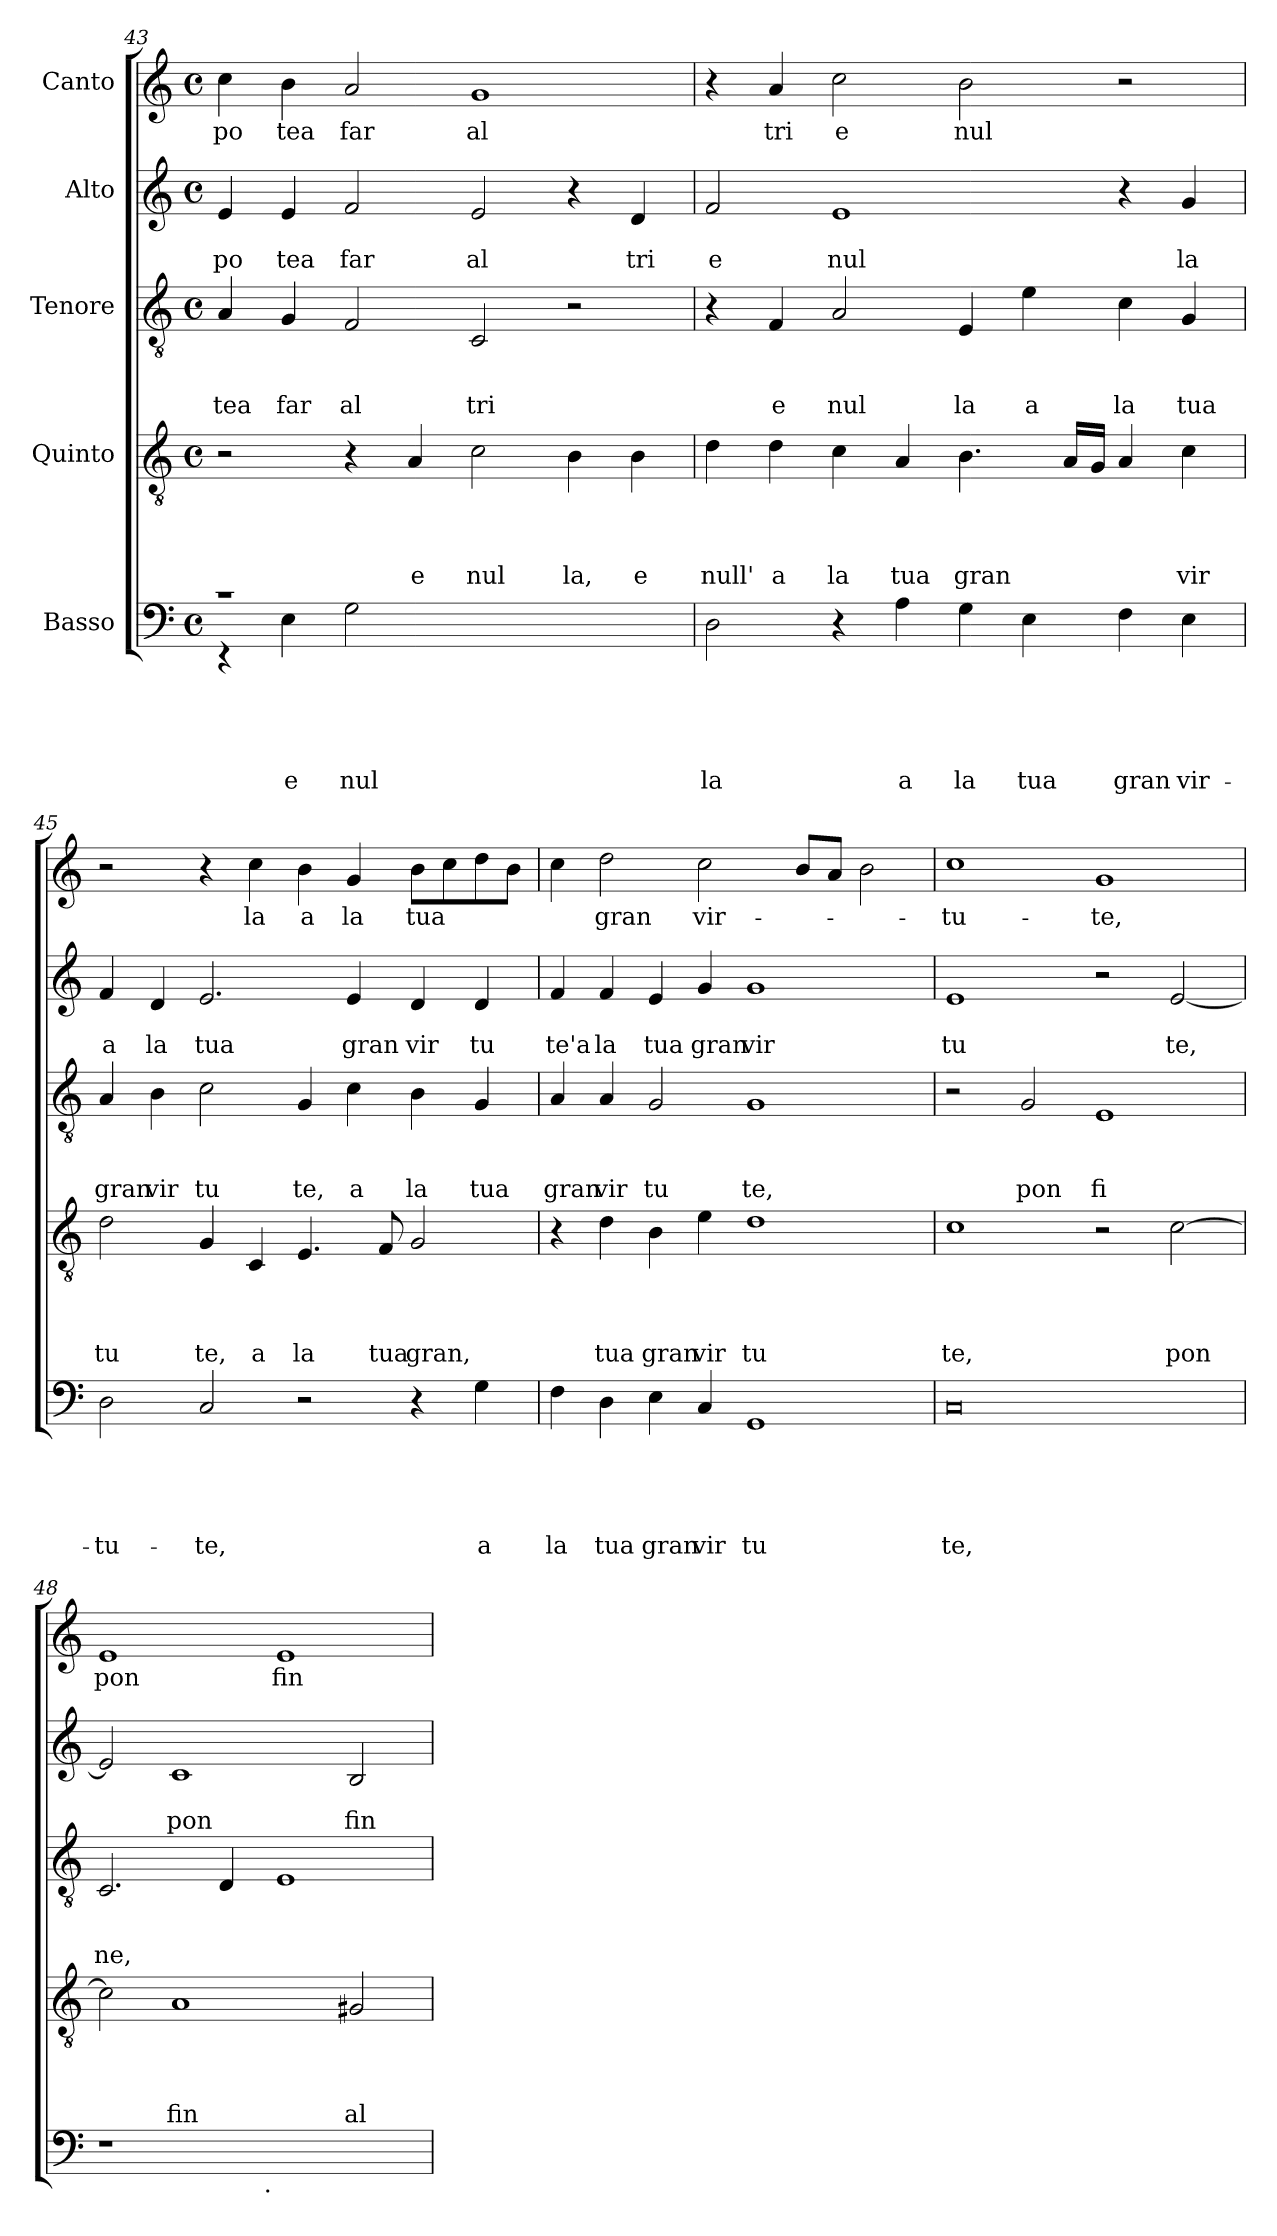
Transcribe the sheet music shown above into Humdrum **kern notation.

**kern	**text	**text	**text	**text	**text	**kern	**text	**text	**text	**text	**kern	**text	**text	**text	**kern	**text	**text	**kern	**text
*part5	*part5	*part5	*part5	*part5	*part5	*part4	*part4	*part4	*part4	*part4	*part3	*part3	*part3	*part3	*part2	*part2	*part2	*part1	*part1
*staff5	*staff5	*staff5	*staff5	*staff5	*staff5	*staff4	*staff4	*staff4	*staff4	*staff4	*staff3	*staff3	*staff3	*staff3	*staff2	*staff2	*staff2	*staff1	*staff1
*I"Basso	*	*	*	*	*	*I"Quinto	*	*	*	*	*I"Tenore	*	*	*	*I"Alto	*	*	*I"Canto	*
*clefF4	*	*	*	*	*	*clefGv2	*	*	*	*	*clefGv2	*	*	*	*clefG2	*	*	*clefG2	*
*k[]	*	*	*	*	*	*k[]	*	*	*	*	*k[]	*	*	*	*k[]	*	*	*k[]	*
*C:	*	*	*	*	*	*C:	*	*	*	*	*C:	*	*	*	*C:	*	*	*C:	*
*M4/4	*	*	*	*	*	*M4/4	*	*	*	*	*M4/4	*	*	*	*M4/4	*	*	*M4/4	*
*met(c)	*	*	*	*	*	*met(c)	*	*	*	*	*met(c)	*	*	*	*met(c)	*	*	*met(c)	*
=43	=43	=43	=43	=43	=43	=43	=43	=43	=43	=43	=43	=43	=43	=43	=43	=43	=43	=43	=43
*^	*	*	*	*	*	*	*	*	*	*	*	*	*	*	*	*	*	*	*
!	!	!	!	!	!	!	!	!	!	!	!	!	!	!	!LO:LY:b	!	!	!LO:LY:b	!	!LO:LY:b
1rc	4rEE	.	.	.	.	.	2r	.	.	.	.	4A/	.	.	tea	4e/	.	po	4cc\	po
!	!	!	!	!	!	!LO:LY:b	!	!	!	!	!	!	!	!	!LO:LY:b	!	!	!LO:LY:b	!	!LO:LY:b
.	4E\	.	.	.	.	e	.	.	.	.	.	4G/	.	.	far	4e/	.	tea	4b\	tea
!	!	!	!	!	!	!LO:LY:b	!	!	!	!	!	!	!	!	!LO:LY:b	!	!	!LO:LY:b	!	!LO:LY:b
.	2G\	.	.	.	.	nul-	4r	.	.	.	.	2F/	.	.	al	2f/	.	far	2a/	far
!	!	!	!	!	!	!	!	!	!	!	!LO:LY:b	!	!	!	!	!	!	!	!	!
.	.	.	.	.	.	.	4A/	.	.	.	e	.	.	.	.	.	.	.	.	.
!	!	!	!	!	!	!	!	!	!	!	!LO:LY:b	!	!	!	!LO:LY:b	!	!	!LO:LY:b	!	!LO:LY:b
1ryy	1ryy	.	.	.	.	.	2c\	.	.	.	nul	2C/	.	.	tri	2e/	.	al	1g	al
!	!	!	!	!	!	!	!	!	!	!	!LO:LY:b	!	!	!	!	!	!	!	!	!
.	.	.	.	.	.	.	4B\	.	.	.	la,	2r	.	.	.	4r	.	.	.	.
!	!	!	!	!	!	!	!	!	!	!	!LO:LY:b	!	!	!	!	!	!	!LO:LY:b	!	!
.	.	.	.	.	.	.	4B\	.	.	.	e	.	.	.	.	4d/	.	tri	.	.
*v	*v	*	*	*	*	*	*	*	*	*	*	*	*	*	*	*	*	*	*	*
=44	=44	=44	=44	=44	=44	=44	=44	=44	=44	=44	=44	=44	=44	=44	=44	=44	=44	=44	=44
!	!	!	!	!	!LO:LY:b	!	!	!	!	!LO:LY:b	!	!	!	!	!	!	!LO:LY:b	!	!
2D\	.	.	.	.	-la	4d\	.	.	.	null'	4r	.	.	.	2f/	.	e	4r	.
!	!	!	!	!	!	!	!	!	!	!LO:LY:b	!	!	!	!LO:LY:b	!	!	!	!	!LO:LY:b
.	.	.	.	.	.	4d\	.	.	.	a	4F/	.	.	e	.	.	.	4a/	tri
!	!	!	!	!	!	!	!	!	!	!LO:LY:b	!	!	!	!LO:LY:b	!	!	!LO:LY:b	!	!LO:LY:b
4r	.	.	.	.	.	4c\	.	.	.	la	2A/	.	.	nul	1e	.	nul	2cc\	e
!	!	!	!	!	!LO:LY:b	!	!	!	!	!LO:LY:b	!	!	!	!	!	!	!	!	!
4A\	.	.	.	.	a	4A/	.	.	.	tua	.	.	.	.	.	.	.	.	.
!	!	!	!	!	!LO:LY:b	!	!	!	!	!LO:LY:b	!	!	!	!LO:LY:b	!	!	!	!	!LO:LY:b
4G\	.	.	.	.	la	4.B\	.	.	.	gran	4E/	.	.	la	.	.	.	2b\	nul
!	!	!	!	!	!LO:LY:b	!	!	!	!	!	!	!	!	!LO:LY:b	!	!	!	!	!
4E\	.	.	.	.	tua	.	.	.	.	.	4e\	.	.	a	.	.	.	.	.
.	.	.	.	.	.	16A/LL	.	.	.	.	.	.	.	.	.	.	.	.	.
.	.	.	.	.	.	16G/JJ	.	.	.	.	.	.	.	.	.	.	.	.	.
!	!	!	!	!	!LO:LY:b	!	!	!	!	!	!	!	!	!LO:LY:b	!	!	!	!	!
4F\	.	.	.	.	gran	4A/	.	.	.	.	4c\	.	.	la	4r	.	.	2r	.
!	!	!	!	!	!LO:LY:b	!	!	!	!	!LO:LY:b	!	!	!	!LO:LY:b	!	!	!LO:LY:b	!	!
4E\	.	.	.	.	vir-	4c\	.	.	.	vir	4G/	.	.	tua	4g/	.	la	.	.
=45	=45	=45	=45	=45	=45	=45	=45	=45	=45	=45	=45	=45	=45	=45	=45	=45	=45	=45	=45
!	!	!	!	!	!LO:LY:b	!	!	!	!	!LO:LY:b	!	!	!	!LO:LY:b	!	!	!LO:LY:b	!	!
2D\	.	.	.	.	-tu-	2d\	.	.	.	tu	4A/	.	.	gran	4f/	.	a	2r	.
!	!	!	!	!	!	!	!	!	!	!	!	!	!	!LO:LY:b	!	!	!LO:LY:b	!	!
.	.	.	.	.	.	.	.	.	.	.	4B\	.	.	vir	4d/	.	la	.	.
!	!	!	!	!	!LO:LY:b	!	!	!	!	!LO:LY:b	!	!	!	!LO:LY:b	!	!	!LO:LY:b	!	!
2C/	.	.	.	.	-te,	4G/	.	.	.	te,	2c\	.	.	tu	2.e/	.	tua	4r	.
!	!	!	!	!	!	!	!	!	!	!LO:LY:b	!	!	!	!	!	!	!	!	!LO:LY:b
.	.	.	.	.	.	4C/	.	.	.	a	.	.	.	.	.	.	.	4cc\	la
!	!	!	!	!	!	!	!	!	!	!LO:LY:b	!	!	!	!LO:LY:b	!	!	!	!	!LO:LY:b
2r	.	.	.	.	.	4.E/	.	.	.	la	4G/	.	.	te,	.	.	.	4b\	a
!	!	!	!	!	!	!	!	!	!	!	!	!	!	!LO:LY:b	!	!	!LO:LY:b	!	!LO:LY:b
.	.	.	.	.	.	.	.	.	.	.	4c\	.	.	a	4e/	.	gran	4g/	la
!	!	!	!	!	!	!	!	!	!	!LO:LY:b	!	!	!	!	!	!	!	!	!
.	.	.	.	.	.	8F/	.	.	.	tua	.	.	.	.	.	.	.	.	.
!	!	!	!	!	!	!	!	!	!	!LO:LY:b	!	!	!	!LO:LY:b	!	!	!LO:LY:b	!	!LO:LY:b
4r	.	.	.	.	.	2G/	.	.	.	gran,	4B\	.	.	la	4d/	.	vir	8b\L	tua
.	.	.	.	.	.	.	.	.	.	.	.	.	.	.	.	.	.	8cc\	.
!	!	!	!	!	!LO:LY:b	!	!	!	!	!	!	!	!	!LO:LY:b	!	!	!LO:LY:b	!	!
4G\	.	.	.	.	a	.	.	.	.	.	4G/	.	.	tua	4d/	.	tu	8dd\	.
.	.	.	.	.	.	.	.	.	.	.	.	.	.	.	.	.	.	8b\J	.
!!LO:PB:g=z
=46	=46	=46	=46	=46	=46	=46	=46	=46	=46	=46	=46	=46	=46	=46	=46	=46	=46	=46	=46
!	!	!	!	!	!LO:LY:b	!	!	!	!	!	!	!	!	!LO:LY:b	!	!	!LO:LY:b	!	!
4F\	.	.	.	.	la	4r	.	.	.	.	4A/	.	.	gran	4f/	.	te'a	4cc\	.
!	!	!	!	!	!LO:LY:b	!	!	!	!	!LO:LY:b	!	!	!	!LO:LY:b	!	!	!LO:LY:b	!	!LO:LY:b
4D\	.	.	.	.	tua	4d\	.	.	.	tua	4A/	.	.	vir	4f/	.	la	2dd\	gran
!	!	!	!	!	!LO:LY:b	!	!	!	!	!LO:LY:b	!	!	!	!LO:LY:b	!	!	!LO:LY:b	!	!
4E\	.	.	.	.	gran	4B\	.	.	.	gran	2G/	.	.	tu	4e/	.	tua	.	.
!	!	!	!	!	!LO:LY:b	!	!	!	!	!LO:LY:b	!	!	!	!	!	!	!LO:LY:b	!	!LO:LY:b
4C/	.	.	.	.	vir	4e\	.	.	.	vir	.	.	.	.	4g/	.	gran	2cc\	vir-
!	!	!	!	!	!LO:LY:b	!	!	!	!	!LO:LY:b	!	!	!	!LO:LY:b	!	!	!LO:LY:b	!	!
1GG	.	.	.	.	tu	1d	.	.	.	tu	1G	.	.	te,	1g	.	vir	.	.
.	.	.	.	.	.	.	.	.	.	.	.	.	.	.	.	.	.	8b/L	.
.	.	.	.	.	.	.	.	.	.	.	.	.	.	.	.	.	.	8a/J	.
.	.	.	.	.	.	.	.	.	.	.	.	.	.	.	.	.	.	2b\	.
=47	=47	=47	=47	=47	=47	=47	=47	=47	=47	=47	=47	=47	=47	=47	=47	=47	=47	=47	=47
!	!	!	!	!	!LO:LY:b	!	!	!	!	!LO:LY:b	!	!	!	!	!	!	!LO:LY:b	!	!LO:LY:b
0C	.	.	.	.	te,	1c	.	.	.	te,	2r	.	.	.	1e	.	tu	1cc	-tu-
!	!	!	!	!	!	!	!	!	!	!	!	!	!	!LO:LY:b	!	!	!	!	!
.	.	.	.	.	.	.	.	.	.	.	2G/	.	.	pon	.	.	.	.	.
!	!	!	!	!	!	!	!	!	!	!	!	!	!	!LO:LY:b	!	!	!	!	!LO:LY:b
.	.	.	.	.	.	2r	.	.	.	.	1E	.	.	fi	2r	.	.	1g	-te,
!	!	!	!	!	!	!	!	!	!	!LO:LY:b	!	!	!	!	!	!	!LO:LY:b	!	!
.	.	.	.	.	.	[>2c\	.	.	.	pon	.	.	.	.	[<2e/	.	te,	.	.
=48	=48	=48	=48	=48	=48	=48	=48	=48	=48	=48	=48	=48	=48	=48	=48	=48	=48	=48	=48
!	!	!	!	!	!	!	!	!	!	!	!	!	!	!LO:LY:b	!	!	!	!	!LO:LY:b
*^	*	*	*	*	*	*	*	*	*	*	*	*	*	*	*	*	*	*	*
1r	2ryy	.	.	.	.	.	2c\]	.	.	.	.	2.C/	.	.	ne,	2e/]	.	.	1e	pon
!	!	!	!	!	!	!	!	!	!	!	!LO:LY:b	!	!	!	!	!	!	!LO:LY:b	!	!
.	4...ryy	.	.	.	.	.	1A	.	.	.	fin	.	.	.	.	1c	.	pon	.	.
.	.	.	.	.	.	.	.	.	.	.	.	4D/	.	.	.	.	.	.	.	.
!	!LO:TX:b:t=.	!	!	!	!	!	!	!	!	!	!	!	!	!	!	!	!	!	!	!
.	1ryy	.	.	.	.	.	.	.	.	.	.	.	.	.	.	.	.	.	.	.
!	!	!	!	!	!	!	!	!	!	!	!	!	!	!	!	!	!	!	!	!LO:LY:b
1ryy	.	.	.	.	.	.	.	.	.	.	.	1E	.	.	.	.	.	.	1e	fin
!	!	!	!	!	!	!	!	!	!	!	!LO:LY:b	!	!	!	!	!	!	!LO:LY:b	!	!
.	.	.	.	.	.	.	2G#X/	.	.	.	al	.	.	.	.	2B/	.	fin	.	.
.	32ryy	.	.	.	.	.	.	.	.	.	.	.	.	.	.	.	.	.	.	.
*v	*v	*	*	*	*	*	*	*	*	*	*	*	*	*	*	*	*	*	*	*
=	=	=	=	=	=	=	=	=	=	=	=	=	=	=	=	=	=	=	=
*-	*-	*-	*-	*-	*-	*-	*-	*-	*-	*-	*-	*-	*-	*-	*-	*-	*-	*-	*-
